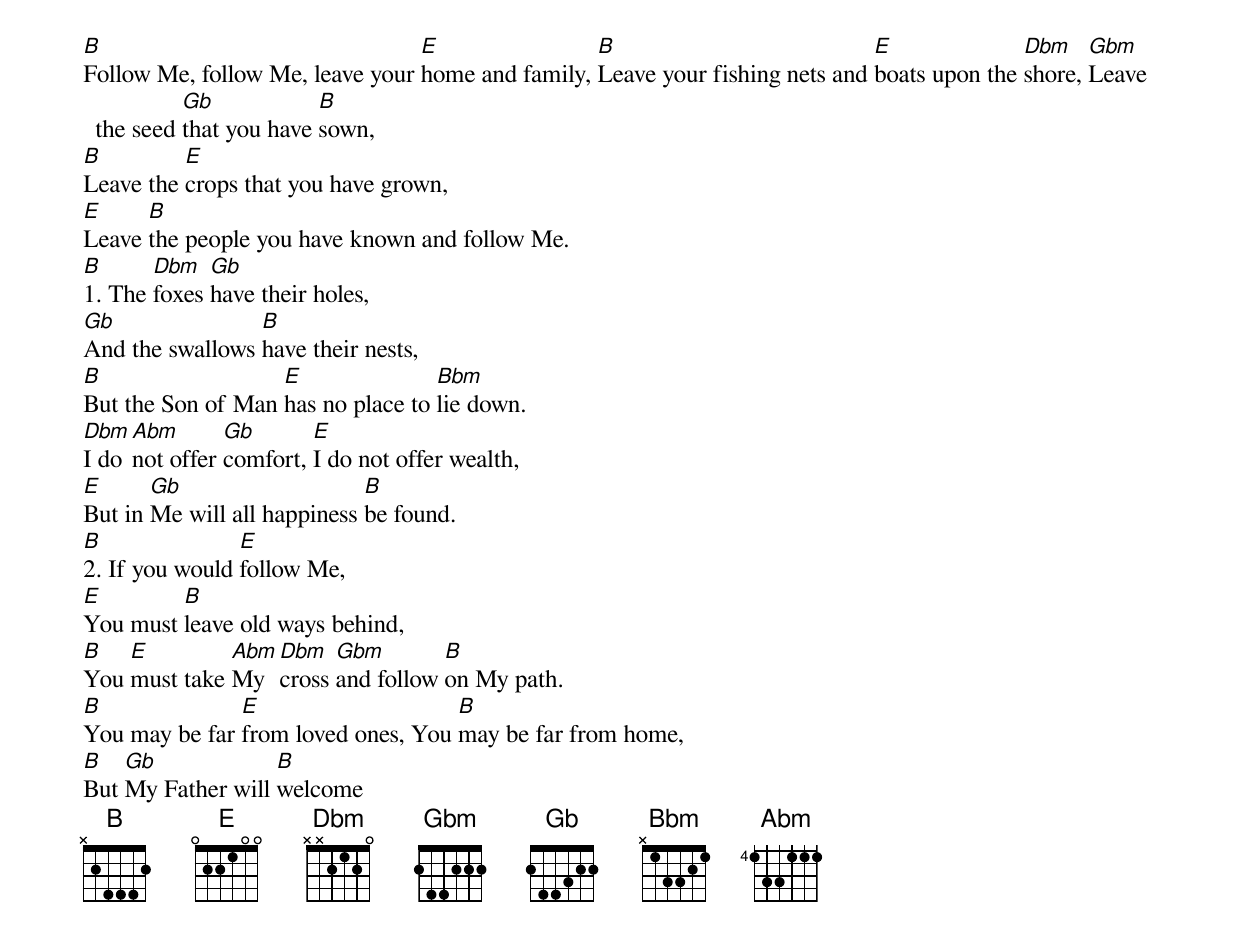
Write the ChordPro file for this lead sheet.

[B]Follow Me, follow Me, leave your [E]home and family, [B]Leave your fishing nets and [E]boats upon the [Dbm]shore, [Gbm]Leave the seed [Gb]that you have [B]sown,
[B]Leave the [E]crops that you have grown,
[E]Leave [B]the people you have known and follow Me.
[B]1. The [Dbm]foxes [Gb]have their holes,
[Gb]And the swallows [B]have their nests,
[B]But the Son of Man [E]has no place to [Bbm]lie down.
[Dbm]I do [Abm]not offer [Gb]comfort, [E]I do not offer wealth,
[E]But in [Gb]Me will all happiness [B]be found.
[B]2. If you would [E]follow Me,
[E]You must [B]leave old ways behind,
[B]You [E]must take [Abm]My [Dbm]cross [Gbm]and follow [B]on My path.
[B]You may be far [E]from loved ones, You [B]may be far from home,
[B]But [Gb]My Father will [B]welcome
